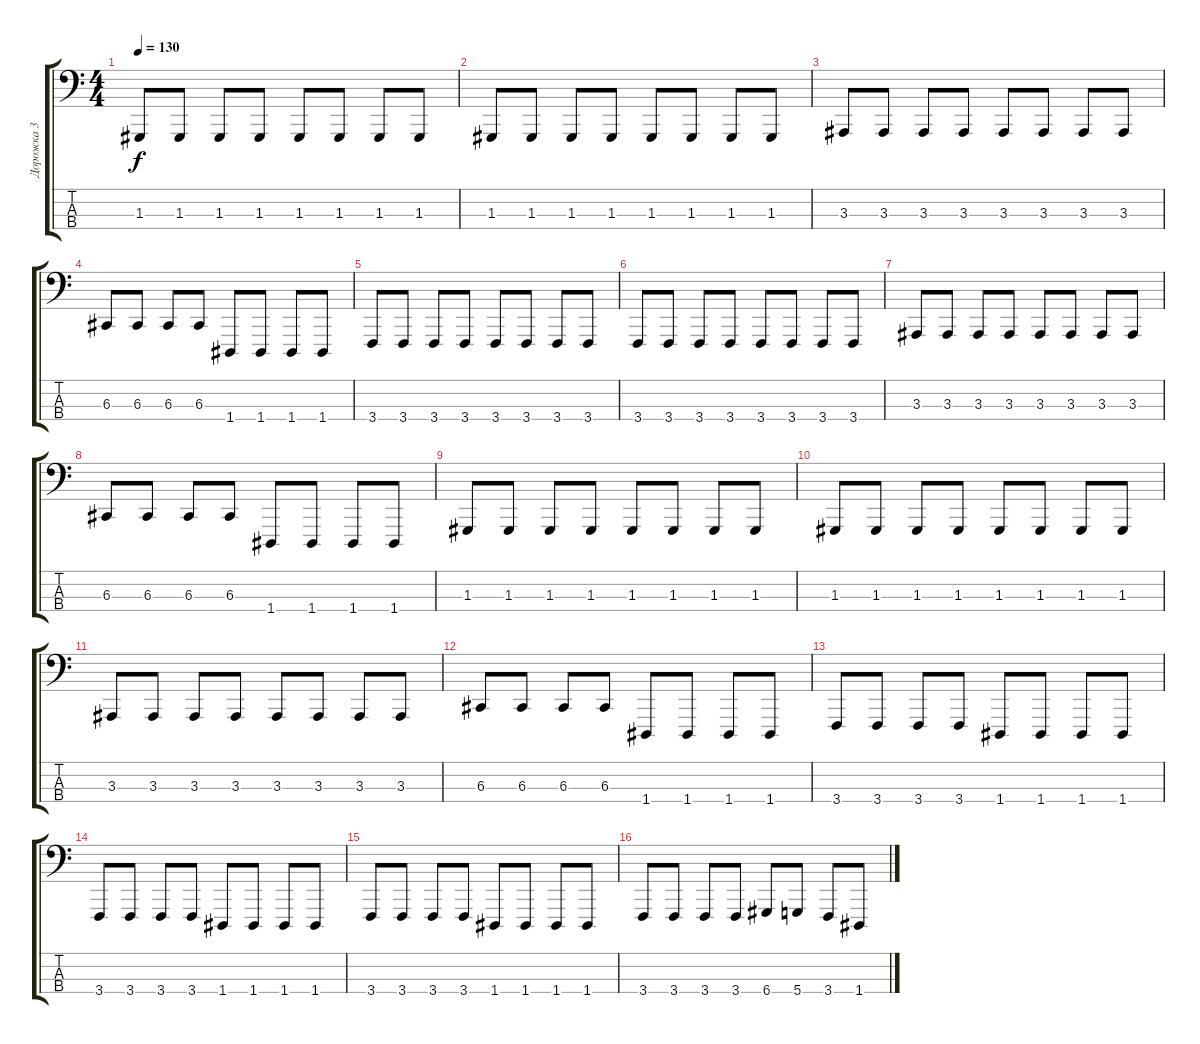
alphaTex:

\track ("Дорожка 3" "Дорожка 3") {instrument synthbrass2}
\staff {score tabs}
\tuning (F2 C2 G1 D1) {hide}
\ts (4 4)
\tempo 130
\clef f4
\ks c
1.3.8{dy f} 1.3.8 1.3.8 1.3.8 1.3.8 1.3.8 1.3.8 1.3.8 |
1.3.8 1.3.8 1.3.8 1.3.8 1.3.8 1.3.8 1.3.8 1.3.8 |
3.3.8 3.3.8 3.3.8 3.3.8 3.3.8 3.3.8 3.3.8 3.3.8 |
6.3.8 6.3.8 6.3.8 6.3.8 1.4.8 1.4.8 1.4.8 1.4.8 |
3.4.8 3.4.8 3.4.8 3.4.8 3.4.8 3.4.8 3.4.8 3.4.8 |
3.4.8 3.4.8 3.4.8 3.4.8 3.4.8 3.4.8 3.4.8 3.4.8 |
3.3.8 3.3.8 3.3.8 3.3.8 3.3.8 3.3.8 3.3.8 3.3.8 |
6.3.8 6.3.8 6.3.8 6.3.8 1.4.8 1.4.8 1.4.8 1.4.8 |
1.3.8 1.3.8 1.3.8 1.3.8 1.3.8 1.3.8 1.3.8 1.3.8 |
1.3.8 1.3.8 1.3.8 1.3.8 1.3.8 1.3.8 1.3.8 1.3.8 |
3.3.8 3.3.8 3.3.8 3.3.8 3.3.8 3.3.8 3.3.8 3.3.8 |
6.3.8 6.3.8 6.3.8 6.3.8 1.4.8 1.4.8 1.4.8 1.4.8 |
3.4.8 3.4.8 3.4.8 3.4.8 1.4.8 1.4.8 1.4.8 1.4.8 |
3.4.8 3.4.8 3.4.8 3.4.8 1.4.8 1.4.8 1.4.8 1.4.8 |
3.4.8 3.4.8 3.4.8 3.4.8 1.4.8 1.4.8 1.4.8 1.4.8 |
3.4.8 3.4.8 3.4.8 3.4.8 6.4.8 5.4.8 3.4.8 1.4.8
